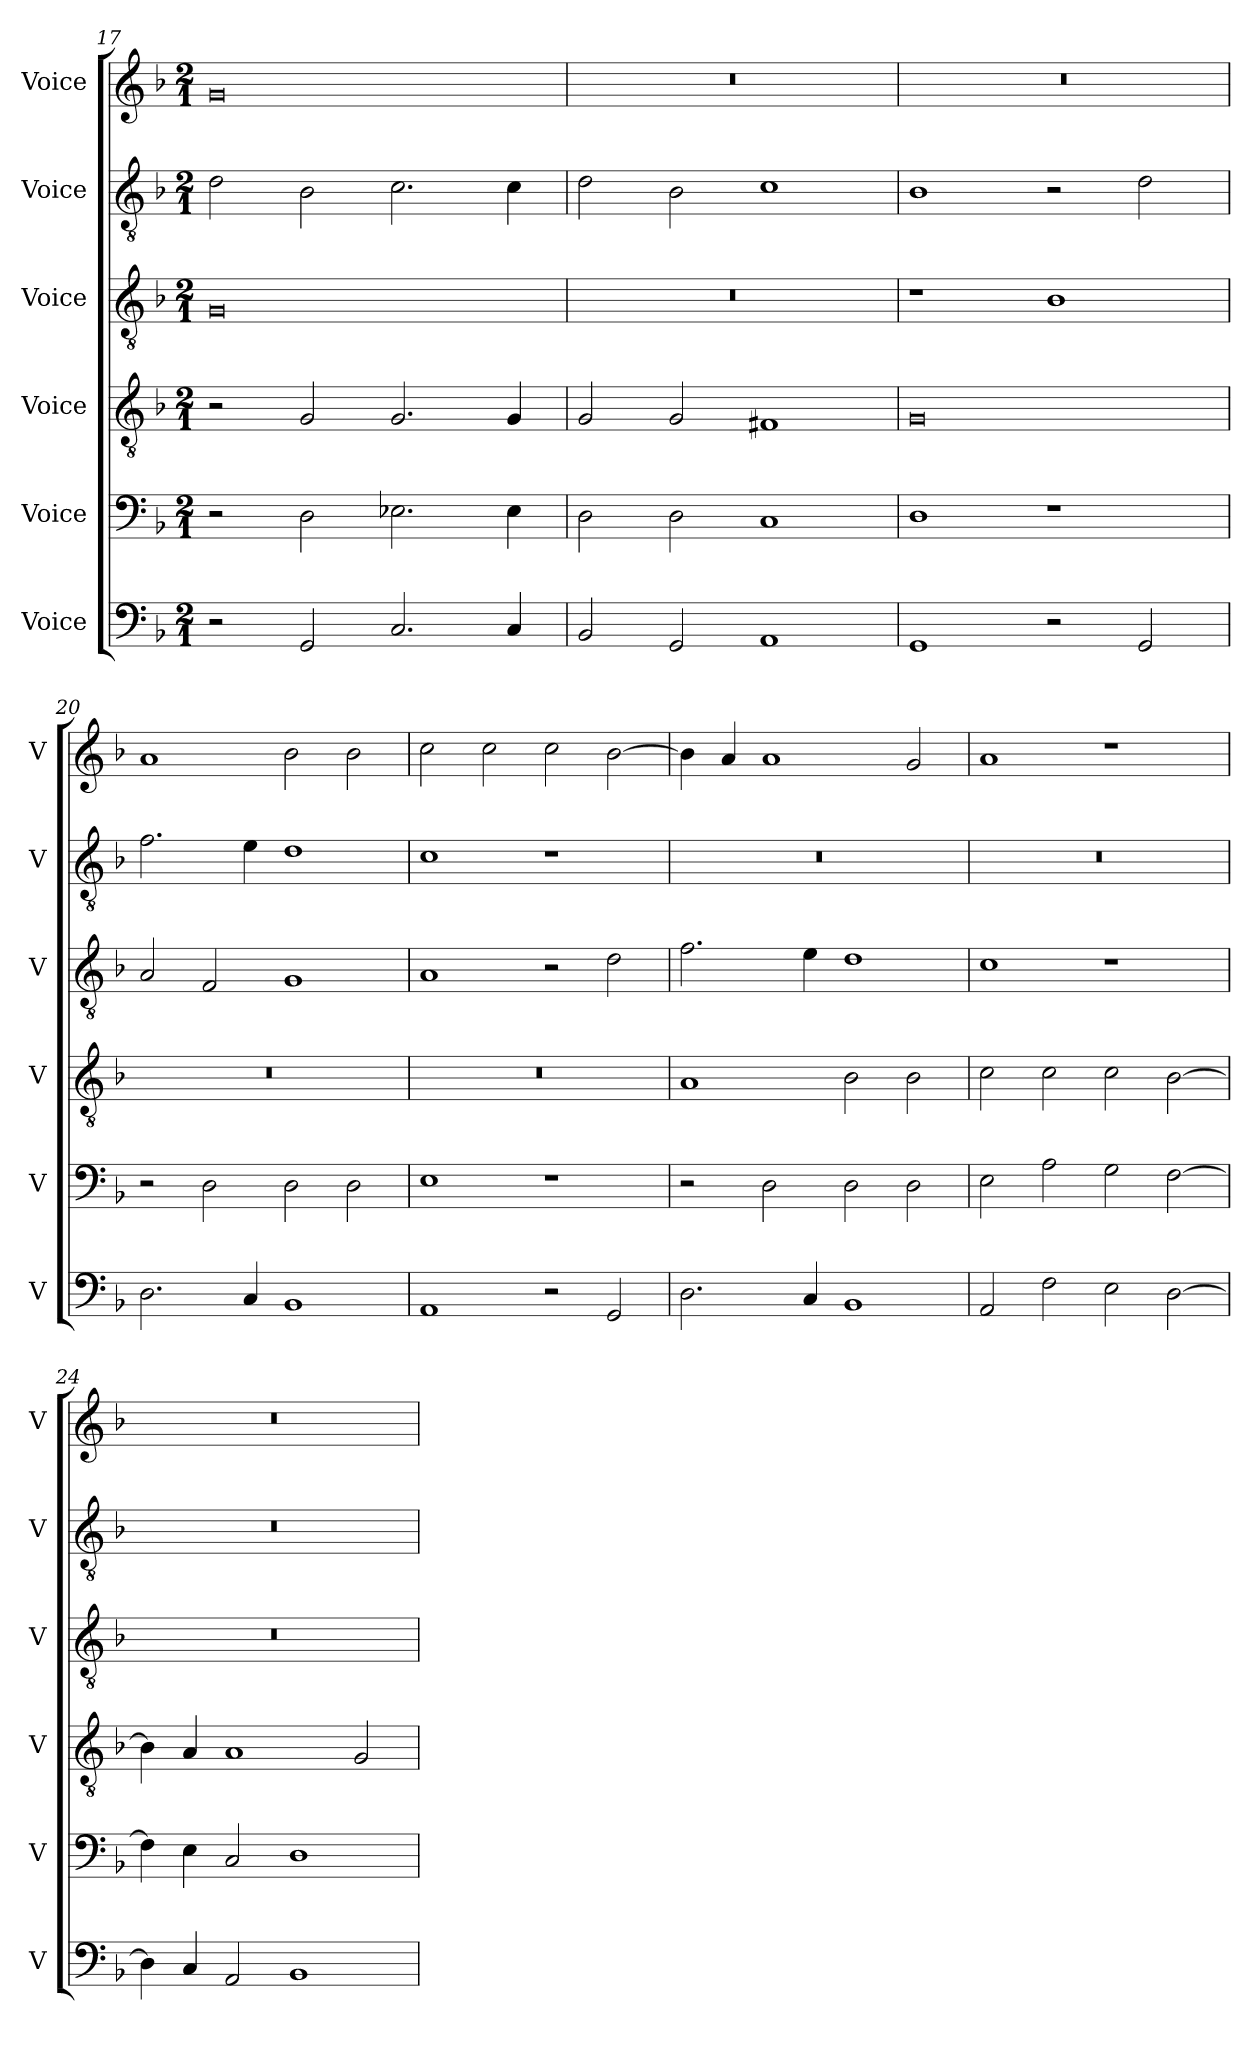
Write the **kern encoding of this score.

**kern	**kern	**kern	**kern	**kern	**kern
*part6	*part5	*part4	*part3	*part2	*part1
*staff6	*staff5	*staff4	*staff3	*staff2	*staff1
*I"Voice	*I"Voice	*I"Voice	*I"Voice	*I"Voice	*I"Voice
*I'V	*I'V	*I'V	*I'V	*I'V	*I'V
*clefF4	*clefF4	*clefGv2	*clefGv2	*clefGv2	*clefG2
*k[b-]	*k[b-]	*k[b-]	*k[b-]	*k[b-]	*k[b-]
*M2/1	*M2/1	*M2/1	*M2/1	*M2/1	*M2/1
=17	=17	=17	=17	=17	=17
2r	2r	2r	0G	2d\	0g
2GG/	2D\	2G/	.	2B-\	.
2.C/	2.E-X\	2.G/	.	2.c\	.
4C/	4E-\	4G/	.	4c\	.
=18	=18	=18	=18	=18	=18
2BB-/	2D\	2G/	0r	2d\	0r
2GG/	2D\	2G/	.	2B-\	.
1AA	1C	1F#X	.	1c	.
=19	=19	=19	=19	=19	=19
1GG	1D	0G	1r	1B-	0r
2r	1r	.	1B-	2r	.
2GG/	.	.	.	2d\	.
!!LO:LB:g=z
=20	=20	=20	=20	=20	=20
2.D\	2r	0r	2A/	2.f\	1a
.	2D\	.	2F/	.	.
4C/	.	.	.	4e\	.
1BB-	2D\	.	1G	1d	2b-\
.	2D\	.	.	.	2b-\
=21	=21	=21	=21	=21	=21
1AA	1E	0r	1A	1c	2cc\
.	.	.	.	.	2cc\
2r	1r	.	2r	1r	2cc\
2GG/	.	.	2d\	.	[2b-\
=22	=22	=22	=22	=22	=22
2.D\	2r	1A	2.f\	0r	4b-\]
.	.	.	.	.	4a/
.	2D\	.	.	.	1a
4C/	.	.	4e\	.	.
1BB-	2D\	2B-\	1d	.	.
.	2D\	2B-\	.	.	2g/
=23	=23	=23	=23	=23	=23
2AA/	2E\	2c\	1c	0r	1a
2F\	2A\	2c\	.	.	.
2E\	2G\	2c\	1r	.	1r
[2D\	[2F\	[2B-\	.	.	.
!!LO:PB:g=z
=24	=24	=24	=24	=24	=24
4D\]	4F\]	4B-\]	0r	0r	0r
4C/	4E\	4A/	.	.	.
2AA/	2C/	1A	.	.	.
1BB-	1D	.	.	.	.
.	.	2G/	.	.	.
=	=	=	=	=	=
*-	*-	*-	*-	*-	*-
